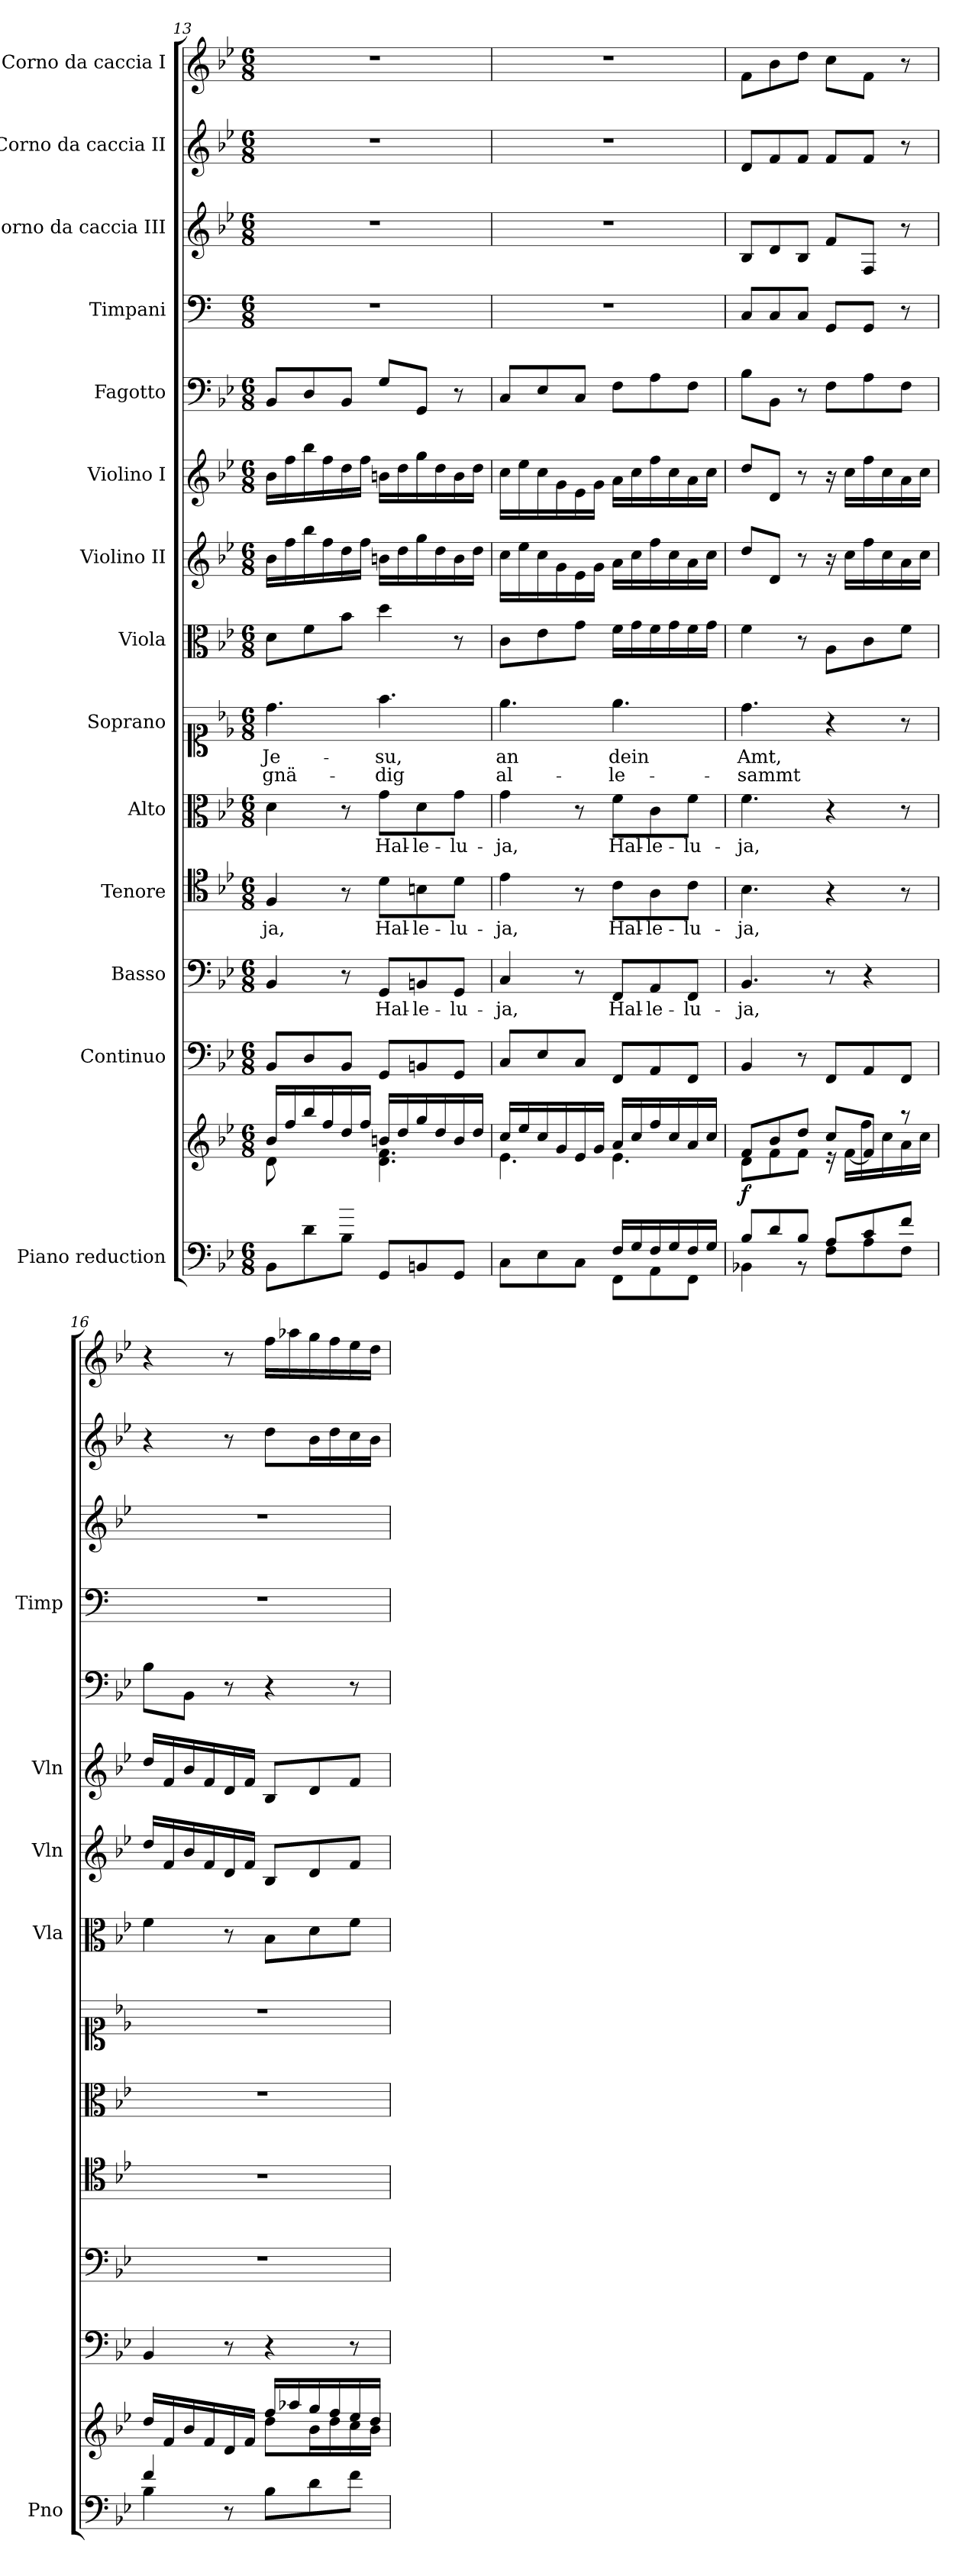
**kern	**kern	**dynam	**kern	**kern	**text	**kern	**text	**kern	**text	**kern	**text	**text	**kern	**kern	**kern	**kern	**kern	**kern	**kern	**kern
*part14	*part14	*part14	*part13	*part12	*part12	*part11	*part11	*part10	*part10	*part9	*part9	*part9	*part8	*part7	*part6	*part5	*part4	*part3	*part2	*part1
*staff15	*staff14	*staff14/15	*staff13	*staff12	*staff12	*staff11	*staff11	*staff10	*staff10	*staff9	*staff9	*staff9	*staff8	*staff7	*staff6	*staff5	*staff4	*staff3	*staff2	*staff1
*I"Piano reduction	*	*	*I"Continuo	*I"Basso	*	*I"Tenore	*	*I"Alto	*	*I"Soprano	*	*	*I"Viola	*I"Violino II	*I"Violino I	*I"Fagotto	*I"Timpani	*I"Corno da caccia III	*I"Corno da caccia II	*I"Corno da caccia I
*I'Pno	*	*	*	*	*	*	*	*	*	*	*	*	*I'Vla	*I'Vln	*I'Vln	*	*I'Timp	*	*	*
!!LO:PB:g=z
*clefF4	*clefG2	*	*clefF4	*clefF4	*	*clefC4	*	*clefC3	*	*clefC1	*	*	*clefC3	*clefG2	*clefG2	*clefF4	*clefF4	*clefG2	*clefG2	*clefG2
*	*	*	*	*	*	*	*	*	*	*	*	*	*	*	*	*	*ITrd1c2	*ITrd8c14	*ITrd8c14	*ITrd8c14
*k[b-e-]	*k[b-e-]	*	*k[b-e-]	*k[b-e-]	*	*k[b-e-]	*	*k[b-e-]	*	*k[b-e-]	*	*	*k[b-e-]	*k[b-e-]	*k[b-e-]	*k[b-e-]	*k[b-e-]	*k[b-e-]	*k[b-e-]	*k[b-e-]
*M6/8	*M6/8	*	*M6/8	*M6/8	*	*M6/8	*	*M6/8	*	*M6/8	*	*	*M6/8	*M6/8	*M6/8	*M6/8	*M6/8	*M6/8	*M6/8	*M6/8
=13	=13	=13	=13	=13	=13	=13	=13	=13	=13	=13	=13	=13	=13	=13	=13	=13	=13	=13	=13	=13
*^	*^	*	*	*	*	*	*	*	*	*	*	*	*	*	*	*	*	*	*	*
!	!	!	!	!	!	!	!	!	!LO:LY:b	!	!	!	!LO:LY:b	!LO:LY:b	!	!	!	!	!	!	!	!
8ryy	8BB-\L	16b-/LL	8d\L	.	8BB-/L	4BB-/	.	4F/	-ja,	4d\	.	4.dd\	Je-	gnä-	8d\L	16b-\LL	16b-\LL	8BB-/L	2.r	2.r	2.r	2.r
.	.	16ff/	.	.	.	.	.	.	.	.	.	.	.	.	.	16ff\	16ff\	.	.	.	.	.
8f/	8d\	16bb-/	4ryy	.	8D/	.	.	.	.	.	.	.	.	.	8f\	16bb-\	16bb-\	8D/	.	.	.	.
.	.	16ff/	.	.	.	.	.	.	.	.	.	.	.	.	.	16ff\	16ff\	.	.	.	.	.
8b-/J	8B-\J	16dd/	.	.	8BB-/J	8r	.	8r	.	8r	.	.	.	.	8b-\J	16dd\	16dd\	8BB-/J	.	.	.	.
.	.	16ff/JJ	.	.	.	.	.	.	.	.	.	.	.	.	.	16ff\JJ	16ff\JJ	.	.	.	.	.
!	!	!	!	!	!	!	!LO:LY:b	!	!LO:LY:b	!	!LO:LY:b	!	!LO:LY:b	!LO:LY:b	!	!	!	!	!	!	!	!
4.ryy	8GG/L	16bn/LL	4.d\ 4.f\	.	8GG/L	8GG/L	Hal-	8d\L	Hal-	8g\L	Hal-	4.ff\	-su,	-dig	4dd\	16bn\LL	16bn\LL	8G/L	.	.	.	.
.	.	16dd/	.	.	.	.	.	.	.	.	.	.	.	.	.	16dd\	16dd\	.	.	.	.	.
!	!	!	!	!	!	!	!LO:LY:b	!	!LO:LY:b	!	!LO:LY:b	!	!	!	!	!	!	!	!	!	!	!
.	8BBn/	16gg/	.	.	8BBn/	8BBn/	-le-	8Bn\	-le-	8d\	-le-	.	.	.	.	16gg\	16gg\	8GG/J	.	.	.	.
.	.	16dd/	.	.	.	.	.	.	.	.	.	.	.	.	.	16dd\	16dd\	.	.	.	.	.
!	!	!	!	!	!	!	!LO:LY:b	!	!LO:LY:b	!	!LO:LY:b	!	!	!	!	!	!	!	!	!	!	!
.	8GG/J	16b/	.	.	8GG/J	8GG/J	-lu-	8d\J	-lu-	8g\J	-lu-	.	.	.	8r	16b\	16b\	8r	.	.	.	.
.	.	16dd/JJ	.	.	.	.	.	.	.	.	.	.	.	.	.	16dd\JJ	16dd\JJ	.	.	.	.	.
=14	=14	=14	=14	=14	=14	=14	=14	=14	=14	=14	=14	=14	=14	=14	=14	=14	=14	=14	=14	=14	=14	=14
!	!	!	!	!	!	!	!LO:LY:b	!	!LO:LY:b	!	!LO:LY:b	!	!LO:LY:b	!LO:LY:b	!	!	!	!	!	!	!	!
8C\L	4.ryy	16cc/LL	4.e-\	.	8C/L	4C/	-ja,	4e-\	-ja,	4g\	-ja,	4.ee-\	an	al-	8c\L	16cc\LL	16cc\LL	8C/L	2.r	2.r	2.r	2.r
.	.	16ee-/	.	.	.	.	.	.	.	.	.	.	.	.	.	16ee-\	16ee-\	.	.	.	.	.
8E-\	.	16cc/	.	.	8E-/	.	.	.	.	.	.	.	.	.	8e-\	16cc\	16cc\	8E-/	.	.	.	.
.	.	16g/	.	.	.	.	.	.	.	.	.	.	.	.	.	16g\	16g\	.	.	.	.	.
8C\J	.	16e-/	.	.	8C/J	8r	.	8r	.	8r	.	.	.	.	8g\J	16e-\	16e-\	8C/J	.	.	.	.
.	.	16g/JJ	.	.	.	.	.	.	.	.	.	.	.	.	.	16g\JJ	16g\JJ	.	.	.	.	.
!	!	!	!	!	!	!	!LO:LY:b	!	!LO:LY:b	!	!LO:LY:b	!	!LO:LY:b	!LO:LY:b	!	!	!	!	!	!	!	!
16F/LL	8FF\L	16a/LL	4.e-\	.	8FF/L	8FF/L	Hal-	8c\L	Hal-	8f\L	Hal-	4.ee-\	dein	-le-	16f\LL	16a\LL	16a\LL	8F\L	.	.	.	.
16G/	.	16cc/	.	.	.	.	.	.	.	.	.	.	.	.	16g\	16cc\	16cc\	.	.	.	.	.
!	!	!	!	!	!	!	!LO:LY:b	!	!LO:LY:b	!	!LO:LY:b	!	!	!	!	!	!	!	!	!	!	!
16F/	8AA\	16ff/	.	.	8AA/	8AA/	-le-	8A\	-le-	8c\	-le-	.	.	.	16f\	16ff\	16ff\	8A\	.	.	.	.
16G/	.	16cc/	.	.	.	.	.	.	.	.	.	.	.	.	16g\	16cc\	16cc\	.	.	.	.	.
!	!	!	!	!	!	!	!LO:LY:b	!	!LO:LY:b	!	!LO:LY:b	!	!	!	!	!	!	!	!	!	!	!
16F/	8FF\J	16a/	.	.	8FF/J	8FF/J	-lu-	8c\J	-lu-	8f\J	-lu-	.	.	.	16f\	16a\	16a\	8F\J	.	.	.	.
16G/JJ	.	16cc/JJ	.	.	.	.	.	.	.	.	.	.	.	.	16g\JJ	16cc\JJ	16cc\JJ	.	.	.	.	.
=15	=15	=15	=15	=15	=15	=15	=15	=15	=15	=15	=15	=15	=15	=15	=15	=15	=15	=15	=15	=15	=15	=15
!	!	!	!	!LO:DY:b	!	!	!LO:LY:b	!	!LO:LY:b	!	!LO:LY:b	!	!LO:LY:b	!LO:LY:b	!	!	!	!	!	!	!	!
8B-/L	4BB-X\	8f/L	8d\L	f	4BB-/	4.BB-/	-ja,	4.B-\	-ja,	4.f\	-ja,	4.dd\	Amt,	-sammt	4f\	8dd/L	8dd/L	8B-\L	8BB-/L	8BB-/L	8D/L	8F\L
8d/	.	8b-/	8f\	.	.	.	.	.	.	.	.	.	.	.	.	8d/J	8d/J	8BB-\J	8BB-/	8D/	8F/	8B-\
8B-/J	8r	8dd/J	8f\J	.	8r	.	.	.	.	.	.	.	.	.	8r	8r	8r	8r	8BB-/J	8BB-/J	8F/J	8d\J
8A/L	8F\L	8cc/L	16r	.	8FF/L	8r	.	4r	.	4r	.	4r	.	.	8A\L	16r	16r	8F\L	8FF/L	8F/L	8F/L	8c\L
.	.	.	[16f\LL	.	.	.	.	.	.	.	.	.	.	.	.	16cc\LL	16cc\LL	.	.	.	.	.
8c/	8A\	8f/J]	16ff\	.	8AA/	4r	.	.	.	.	.	.	.	.	8c\	16ff\	16ff\	8A\	8FF/J	8FF/J	8F/J	8F\J
.	.	.	16cc\	.	.	.	.	.	.	.	.	.	.	.	.	16cc\	16cc\	.	.	.	.	.
8f/J	8F\J	8r	16a\	.	8FF/J	.	.	8r	.	8r	.	8r	.	.	8f\J	16a\	16a\	8F\J	8r	8r	8r	8r
.	.	.	16cc\JJ	.	.	.	.	.	.	.	.	.	.	.	.	16cc\JJ	16cc\JJ	.	.	.	.	.
=16	=16	=16	=16	=16	=16	=16	=16	=16	=16	=16	=16	=16	=16	=16	=16	=16	=16	=16	=16	=16	=16	=16
4f/	4B-\	16dd/LL	4.ryy	.	4BB-/	2.r	.	2.r	.	2.r	.	2.r	.	.	4f\	16dd/LL	16dd/LL	8B-\L	2.r	2.r	4r	4r
.	.	16f/	.	.	.	.	.	.	.	.	.	.	.	.	.	16f/	16f/	.	.	.	.	.
.	.	16b-/	.	.	.	.	.	.	.	.	.	.	.	.	.	16b-/	16b-/	8BB-\J	.	.	.	.
.	.	16f/	.	.	.	.	.	.	.	.	.	.	.	.	.	16f/	16f/	.	.	.	.	.
8r	8ryy	16d/	.	.	8r	.	.	.	.	.	.	.	.	.	8r	16d/	16d/	8r	.	.	8r	8r
.	.	16f/JJ	.	.	.	.	.	.	.	.	.	.	.	.	.	16f/JJ	16f/JJ	.	.	.	.	.
8B-\L	4.ryy	16ff/LL	8dd\L	.	4r	.	.	.	.	.	.	.	.	.	8B-\L	8B-/L	8B-/L	4r	.	.	8d\L	16f\LL
.	.	16aa-X/	.	.	.	.	.	.	.	.	.	.	.	.	.	.	.	.	.	.	.	16a-X\
8d\	.	16gg/	16b-\L	.	.	.	.	.	.	.	.	.	.	.	8d\	8d/	8d/	.	.	.	16B-\L	16g\
.	.	16ff/	16dd\	.	.	.	.	.	.	.	.	.	.	.	.	.	.	.	.	.	16d\	16f\
8f\J	.	16ee-/	16cc\	.	8r	.	.	.	.	.	.	.	.	.	8f\J	8f/J	8f/J	8r	.	.	16c\	16e-\
.	.	16dd/JJ	16b-\JJ	.	.	.	.	.	.	.	.	.	.	.	.	.	.	.	.	.	16B-\JJ	16d\JJ
*v	*v	*	*	*	*	*	*	*	*	*	*	*	*	*	*	*	*	*	*	*	*	*
*	*v	*v	*	*	*	*	*	*	*	*	*	*	*	*	*	*	*	*	*	*	*
=	=	=	=	=	=	=	=	=	=	=	=	=	=	=	=	=	=	=	=	=
*-	*-	*-	*-	*-	*-	*-	*-	*-	*-	*-	*-	*-	*-	*-	*-	*-	*-	*-	*-	*-
